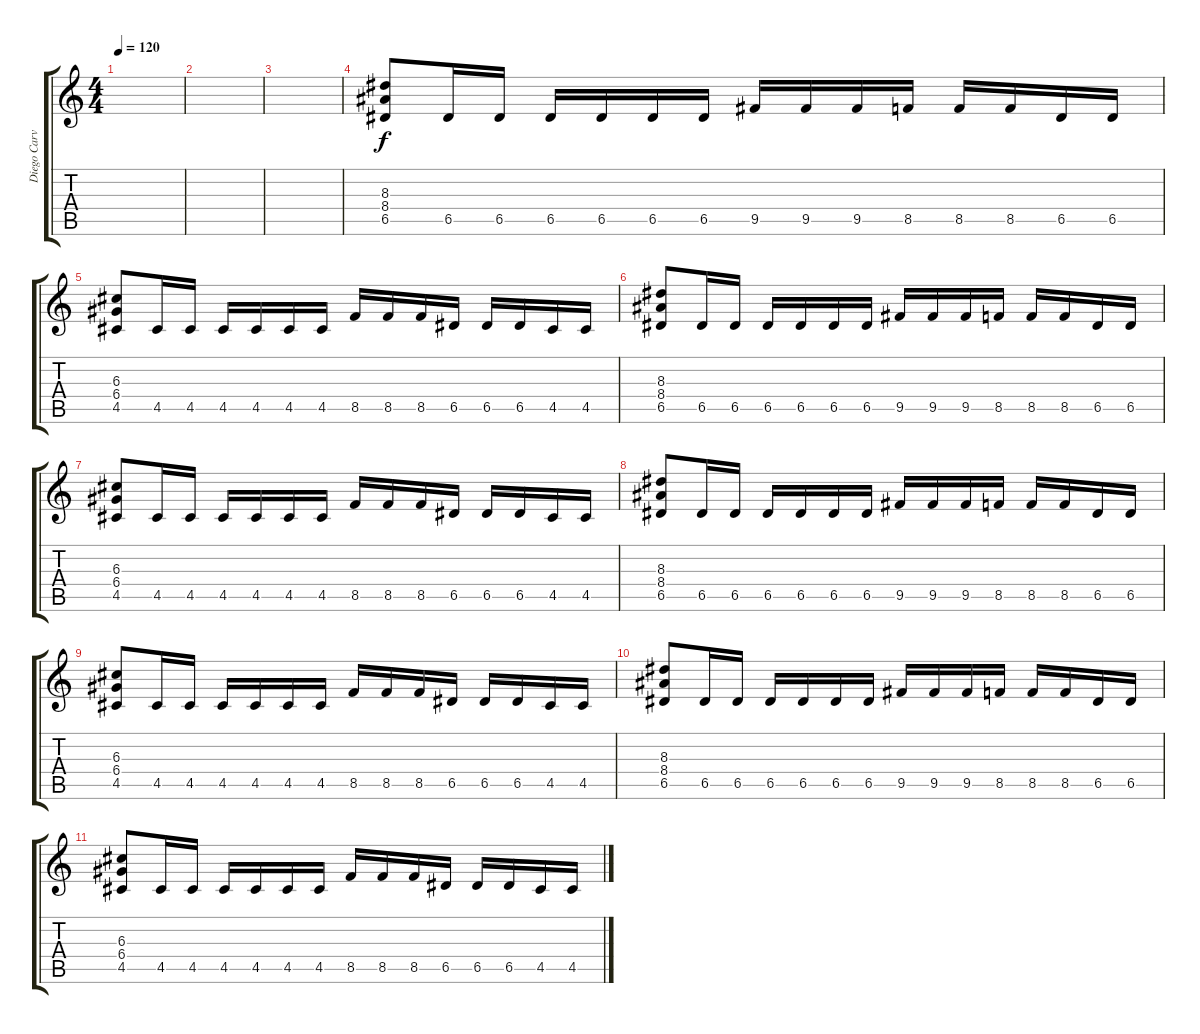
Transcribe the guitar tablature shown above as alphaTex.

\track ("Diego Carvalho - Guitar" "Diego Carv") {instrument distortionguitar}
\staff {score tabs}
\tuning (E4 B3 G3 D3 A2 E2) {hide}
\ts (4 4)
\tempo 120
\clef g2
\ks c
|
|
|
(8.3 8.4 6.5).8 6.5.16 6.5.16 6.5.16 6.5.16 6.5.16 6.5.16 9.5.16 9.5.16 9.5.16 8.5.16 8.5.16 8.5.16 6.5.16 6.5.16 |
(6.3 6.4 4.5).8 4.5.16 4.5.16 4.5.16 4.5.16 4.5.16 4.5.16 8.5.16 8.5.16 8.5.16 6.5.16 6.5.16 6.5.16 4.5.16 4.5.16 |
(8.3 8.4 6.5).8 6.5.16 6.5.16 6.5.16 6.5.16 6.5.16 6.5.16 9.5.16 9.5.16 9.5.16 8.5.16 8.5.16 8.5.16 6.5.16 6.5.16 |
(6.3 6.4 4.5).8 4.5.16 4.5.16 4.5.16 4.5.16 4.5.16 4.5.16 8.5.16 8.5.16 8.5.16 6.5.16 6.5.16 6.5.16 4.5.16 4.5.16 |
(8.3 8.4 6.5).8 6.5.16 6.5.16 6.5.16 6.5.16 6.5.16 6.5.16 9.5.16 9.5.16 9.5.16 8.5.16 8.5.16 8.5.16 6.5.16 6.5.16 |
(6.3 6.4 4.5).8 4.5.16 4.5.16 4.5.16 4.5.16 4.5.16 4.5.16 8.5.16 8.5.16 8.5.16 6.5.16 6.5.16 6.5.16 4.5.16 4.5.16 |
(8.3 8.4 6.5).8 6.5.16 6.5.16 6.5.16 6.5.16 6.5.16 6.5.16 9.5.16 9.5.16 9.5.16 8.5.16 8.5.16 8.5.16 6.5.16 6.5.16 |
(6.3 6.4 4.5).8 4.5.16 4.5.16 4.5.16 4.5.16 4.5.16 4.5.16 8.5.16 8.5.16 8.5.16 6.5.16 6.5.16 6.5.16 4.5.16 4.5.16
